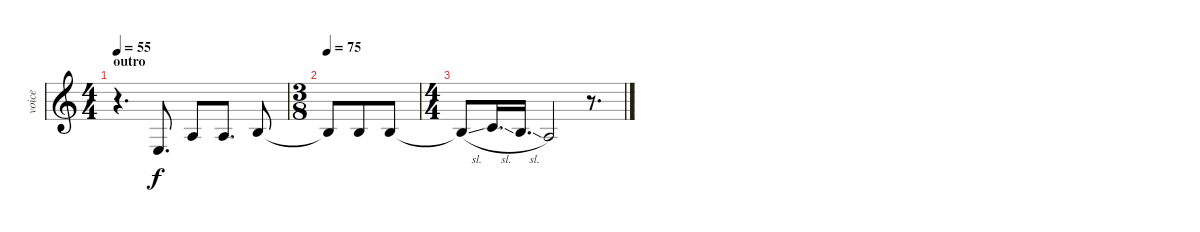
\track ("voice" "voice") {instrument sopranosax}
\staff {score}
\tuning (E4 B3 G3 D3 A2 E2) {hide}
\ts (4 4)
\section ("" "outro")
\tempo 55
\clef g2
\ks c
r.4{d dy f} 2.4.8{d} 2.3.8 2.3.8{d} 0.2.8 |
\ts (3 8)
\tempo 75
0.2{t}.8 0.2.8 4.3.8 |
\ts (4 4)
4.3{sl t}.8 5.3{sl}.16{d} 4.3{sl}.16{d} 2.3.2 r.8{d}
